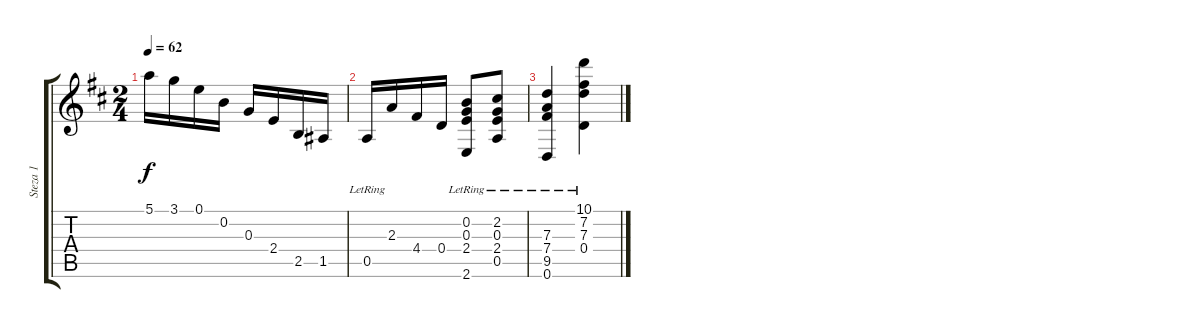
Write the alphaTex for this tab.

\track ("Steza 1" "Steza 1") {instrument acousticguitarnylon}
\staff {score tabs}
\tuning (E4 B3 G3 D3 A2 D2) {hide}
\ts (2 4)
\tempo 62
\clef g2
\ks d
5.1.16{dy f} 3.1.16 0.1.16 0.2.16 0.3.16 2.4.16 2.5.16 1.5.16 |
0.5{lr}.16 2.3.16 4.4.16 0.4.16 (0.2{lr} 0.3{lr} 2.4{lr} 2.6{lr}).8 (2.2{lr} 0.3{lr} 2.4{lr} 0.5{lr}).8 |
(7.3{lr} 7.4{lr} 9.5{lr} 0.6{lr}).4 (10.1{lr} 7.2{lr} 7.3{lr} 0.4{lr}).4
